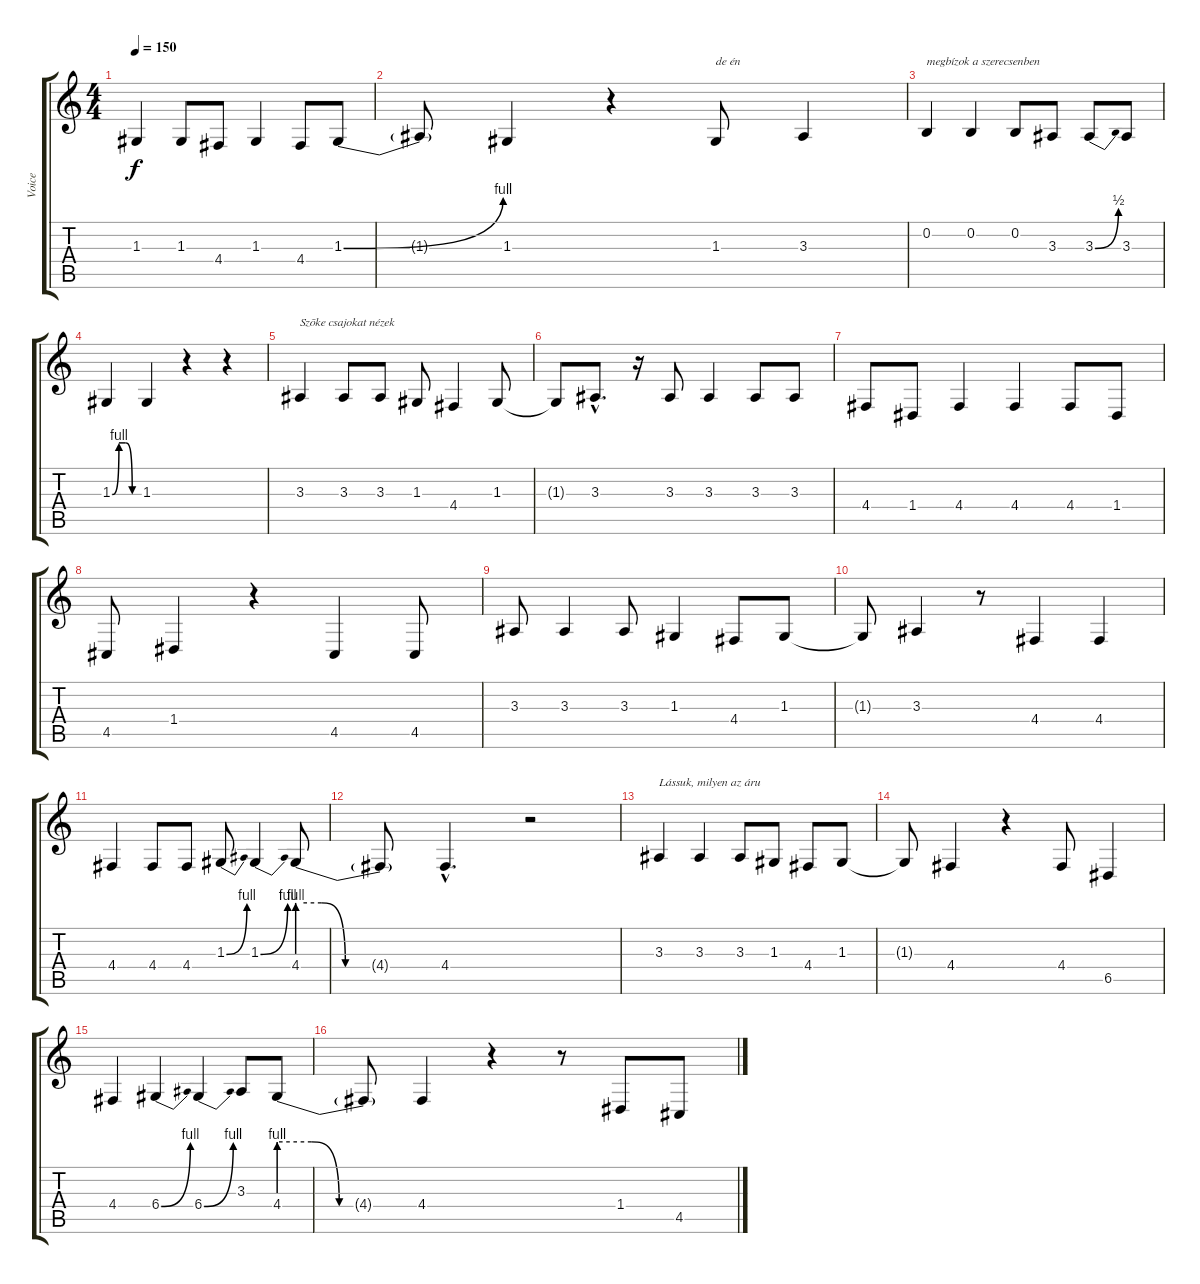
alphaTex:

\track ("Voice" "Voice") {instrument lead5charang}
\staff {score tabs}
\tuning (E4 B3 G3 D3 A2 E2) {hide}
\ts (4 4)
\tempo 150
\clef g2
\ks c
1.3.4{dy f} 1.3.8 4.4.8 1.3.4 4.4.8 1.3{be (bend 0 0 60 4)}.8 |
1.3{t}.8 1.3.4 r.4 1.3.8{txt "de én"} 3.3.4 |
0.2.4{txt "megbízok a szerecsenben"} 0.2.4 0.2.8 3.3.8 3.3{be (bend 0 0 60 2)}.8 3.3.8 |
1.3{be (custom 0 0 15 4 30 4 45 0 60 0)}.4 1.3.4 r.4 r.4 |
3.3.4{txt "Szõke csajokat nézek"} 3.3.8 3.3.8 1.3.8 4.4.4 1.3.8 |
1.3{t}.8 3.3{hac}.8{d} r.16 3.3.8 3.3.4 3.3.8 3.3.8 |
4.4.8 1.4.8 4.4.4 4.4.4 4.4.8 1.4.8 |
4.5.8 1.4.4 r.4 4.5.4 4.5.8 |
3.3.8 3.3.4 3.3.8 1.3.4 4.4.8 1.3.8 |
1.3{t}.8 3.3.4 r.8 4.4.4 4.4.4 |
4.4.4 4.4.8 4.4.8 1.3{be (bend 0 0 60 4)}.8 1.3{be (bend 0 0 60 4)}.4 4.4{be (custom 0 4 10 4 20 0 40 0 60 0)}.8 |
4.4{t}.8 4.4{hac}.4{d} r.2 |
3.3.4{txt "Lássuk, milyen az áru"} 3.3.4 3.3.8 1.3.8 4.4.8 1.3.8 |
1.3{t}.8 4.4.4 r.4 4.4.8 6.5.4 |
4.4.4 6.4{be (bend 0 0 60 4)}.4 6.4{be (bend 0 0 60 4)}.4 3.3.8 4.4{be (custom 0 4 14 4 26 0 40 0 60 0)}.8 |
4.4{t}.8 4.4.4 r.4 r.8 1.4.8 4.5.8
